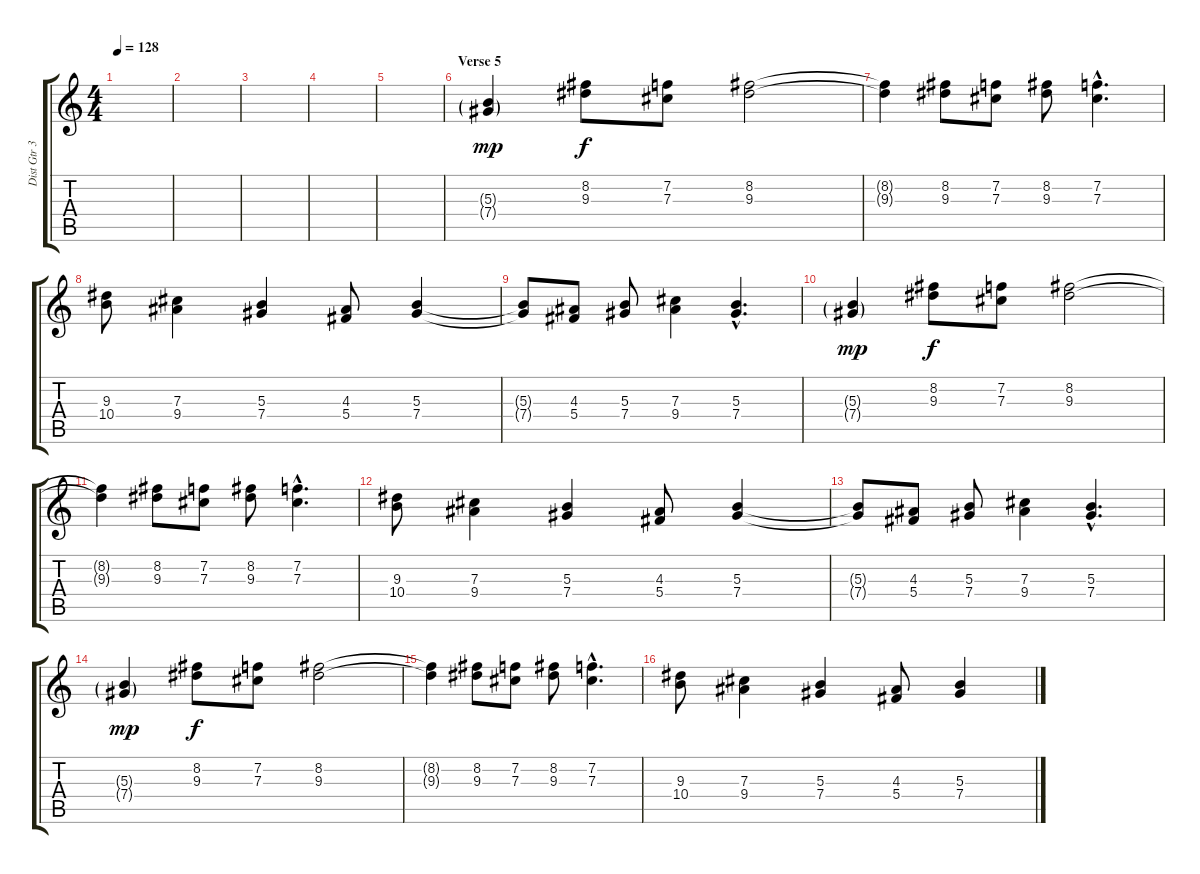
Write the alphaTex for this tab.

\track ("Dist Gtr 3" "Dist Gtr 3") {instrument distortionguitar}
\staff {score tabs}
\tuning (Eb4 Bb3 Gb3 Db3 Ab2 Eb2) {hide}
\ts (4 4)
\tempo 128
\clef g2
\ks c
|
|
|
|
|
\section ("" "Verse 5")
(5.3{g} 7.4{g}).4{dy mp} (8.2 9.3).8{dy f} (7.2 7.3).8 (8.2 9.3).2 |
(8.2{t} 9.3{t}).4 (8.2 9.3).8 (7.2 7.3).8 (8.2 9.3).8 (7.2{hac} 7.3{hac}).4{d} |
(9.3 10.4).8 (7.3 9.4).4 (5.3 7.4).4 (4.3 5.4).8 (5.3 7.4).4 |
(5.3{t} 7.4{t}).8 (4.3 5.4).8 (5.3 7.4).8 (7.3 9.4).4 (5.3{hac} 7.4{hac}).4{d} |
(5.3{g} 7.4{g}).4{dy mp} (8.2 9.3).8{dy f} (7.2 7.3).8 (8.2 9.3).2 |
(8.2{t} 9.3{t}).4 (8.2 9.3).8 (7.2 7.3).8 (8.2 9.3).8 (7.2{hac} 7.3{hac}).4{d} |
(9.3 10.4).8 (7.3 9.4).4 (5.3 7.4).4 (4.3 5.4).8 (5.3 7.4).4 |
(5.3{t} 7.4{t}).8 (4.3 5.4).8 (5.3 7.4).8 (7.3 9.4).4 (5.3{hac} 7.4{hac}).4{d} |
(5.3{g} 7.4{g}).4{dy mp} (8.2 9.3).8{dy f} (7.2 7.3).8 (8.2 9.3).2 |
(8.2{t} 9.3{t}).4 (8.2 9.3).8 (7.2 7.3).8 (8.2 9.3).8 (7.2{hac} 7.3{hac}).4{d} |
(9.3 10.4).8 (7.3 9.4).4 (5.3 7.4).4 (4.3 5.4).8 (5.3 7.4).4
